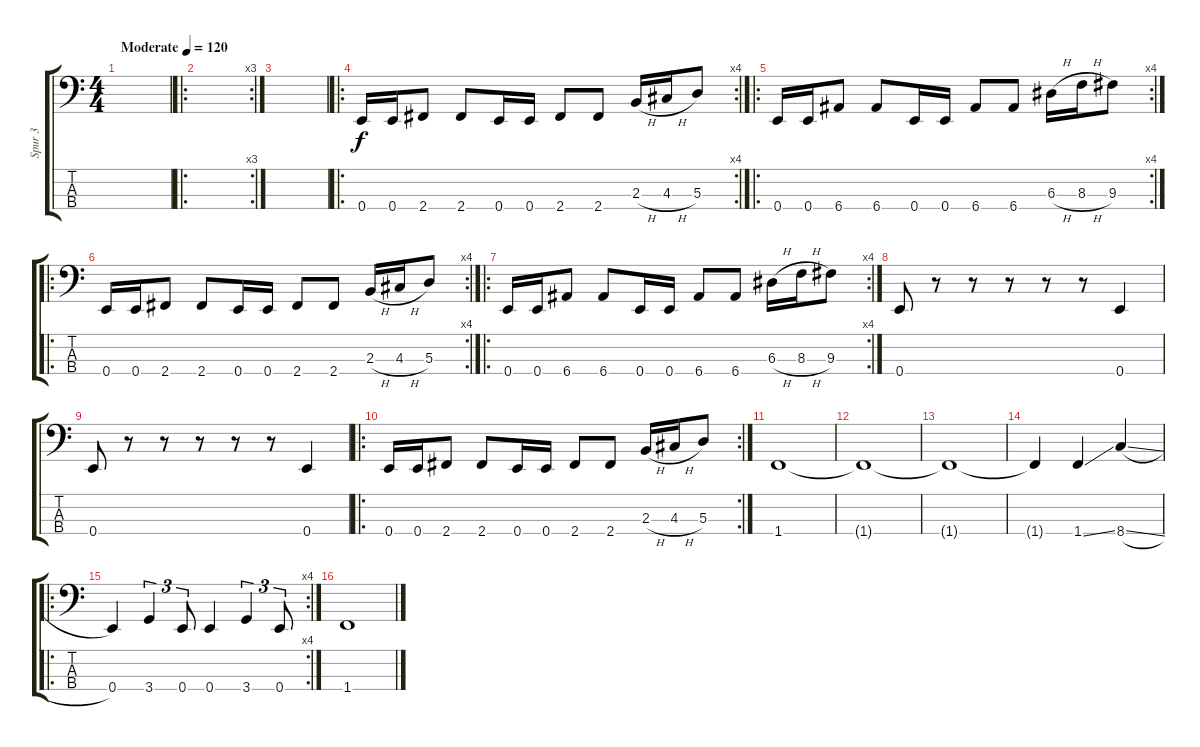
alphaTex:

\track ("Spur 3" "Spur 3") {instrument slapbass2}
\staff {score tabs}
\tuning (G2 D2 A1 E1) {hide}
\ts (4 4)
\tempo (120 "Moderate")
\clef f4
\ks c
|
\ro
\rc 3
|
|
\ro
\rc 4
0.4.16 0.4.16 2.4.8 2.4.8 0.4.16 0.4.16 2.4.8 2.4.8 2.3{h}.16 4.3{h}.16 5.3.8 |
\ro
\rc 4
0.4.16 0.4.16 6.4.8 6.4.8 0.4.16 0.4.16 6.4.8 6.4.8 6.3{h}.16 8.3{h}.16 9.3.8 |
\ro
\rc 4
0.4.16 0.4.16 2.4.8 2.4.8 0.4.16 0.4.16 2.4.8 2.4.8 2.3{h}.16 4.3{h}.16 5.3.8 |
\ro
\rc 4
0.4.16 0.4.16 6.4.8 6.4.8 0.4.16 0.4.16 6.4.8 6.4.8 6.3{h}.16 8.3{h}.16 9.3.8 |
0.4.8 r.8 r.8 r.8 r.8 r.8 0.4.4 |
0.4.8 r.8 r.8 r.8 r.8 r.8 0.4.4 |
\ro
\rc 2
0.4.16 0.4.16 2.4.8 2.4.8 0.4.16 0.4.16 2.4.8 2.4.8 2.3{h}.16 4.3{h}.16 5.3.8 |
1.4.1 |
1.4{t}.1 |
1.4{t}.1 |
1.4{t}.4 1.4{ss}.4 8.4{sl}.4 |
\ro
\rc 4
0.4.4 3.4.4{tu (3 2)} 0.4.8{tu (3 2)} 0.4.4 3.4.4{tu (3 2)} 0.4.8{tu (3 2)} |
1.4.1
